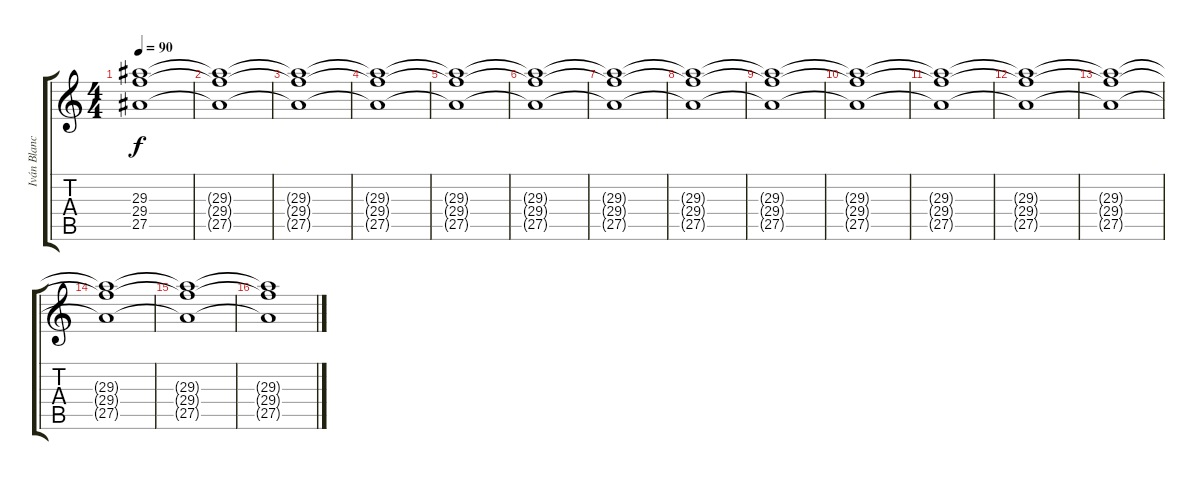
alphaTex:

\track ("Iván Blanco" "Iván Blanc") {instrument synthstrings1}
\staff {score tabs}
\tuning (D4 A3 F3 C3 G2 D2) {hide}
\ts (4 4)
\tempo 90
\clef g2
\ks c
(29.3 29.4 27.5).1{dy f volume 5 instrument synthstrings1} |
(29.3{t} 29.4{t} 27.5{t}).1 |
(29.3{t} 29.4{t} 27.5{t}).1 |
(29.3{t} 29.4{t} 27.5{t}).1 |
(29.3{t} 29.4{t} 27.5{t}).1 |
(29.3{t} 29.4{t} 27.5{t}).1 |
(29.3{t} 29.4{t} 27.5{t}).1 |
(29.3{t} 29.4{t} 27.5{t}).1 |
(29.3{t} 29.4{t} 27.5{t}).1 |
(29.3{t} 29.4{t} 27.5{t}).1 |
(29.3{t} 29.4{t} 27.5{t}).1 |
(29.3{t} 29.4{t} 27.5{t}).1 |
(29.3{t} 29.4{t} 27.5{t}).1 |
(29.3{t} 29.4{t} 27.5{t}).1 |
(29.3{t} 29.4{t} 27.5{t}).1 |
(29.3{t} 29.4{t} 27.5{t}).1
